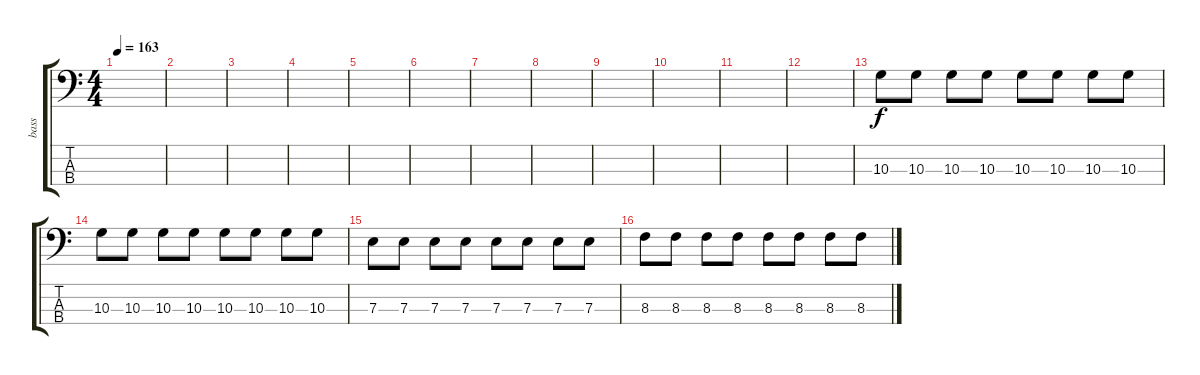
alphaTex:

\track ("bass" "bass") {instrument electricbassfinger}
\staff {score tabs}
\tuning (G2 D2 A1 E1) {hide}
\ts (4 4)
\tempo 163
\clef f4
\ks c
|
|
|
|
|
|
|
|
|
|
|
|
10.3.8 10.3.8 10.3.8 10.3.8 10.3.8 10.3.8 10.3.8 10.3.8 |
10.3.8 10.3.8 10.3.8 10.3.8 10.3.8 10.3.8 10.3.8 10.3.8 |
7.3.8 7.3.8 7.3.8 7.3.8 7.3.8 7.3.8 7.3.8 7.3.8 |
8.3.8 8.3.8 8.3.8 8.3.8 8.3.8 8.3.8 8.3.8 8.3.8
